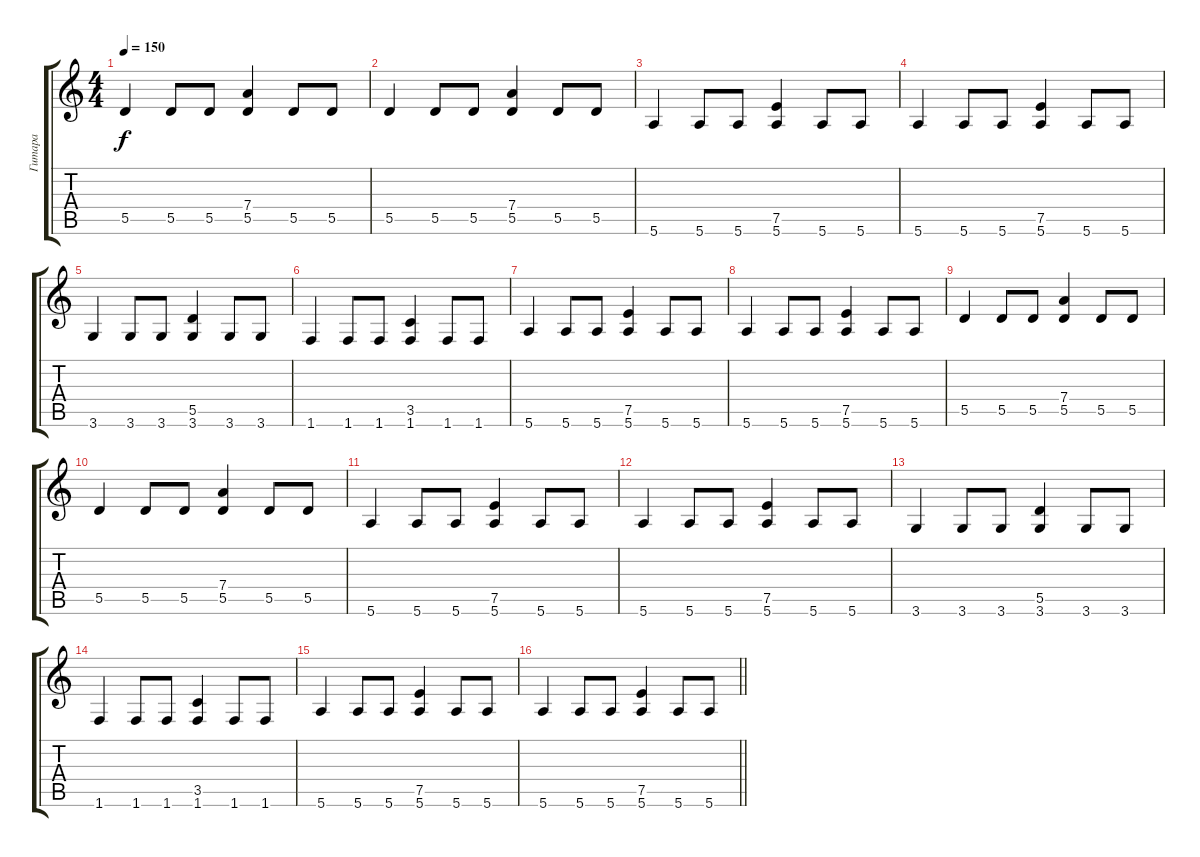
\track ("Гитара" "Гитара") {instrument acousticguitarsteel}
\staff {score tabs}
\tuning (E4 B3 G3 D3 A2 E2) {hide}
\ts (4 4)
\tempo 150
\clef g2
\ks c
5.5.4{dy f} 5.5.8 5.5.8 (7.4 5.5).4 5.5.8 5.5.8 |
5.5.4 5.5.8 5.5.8 (7.4 5.5).4 5.5.8 5.5.8 |
5.6.4 5.6.8 5.6.8 (7.5 5.6).4 5.6.8 5.6.8 |
5.6.4 5.6.8 5.6.8 (7.5 5.6).4 5.6.8 5.6.8 |
3.6.4 3.6.8 3.6.8 (5.5 3.6).4 3.6.8 3.6.8 |
1.6.4 1.6.8 1.6.8 (3.5 1.6).4 1.6.8 1.6.8 |
5.6.4 5.6.8 5.6.8 (7.5 5.6).4 5.6.8 5.6.8 |
5.6.4 5.6.8 5.6.8 (7.5 5.6).4 5.6.8 5.6.8 |
5.5.4 5.5.8 5.5.8 (7.4 5.5).4 5.5.8 5.5.8 |
5.5.4 5.5.8 5.5.8 (7.4 5.5).4 5.5.8 5.5.8 |
5.6.4 5.6.8 5.6.8 (7.5 5.6).4 5.6.8 5.6.8 |
5.6.4 5.6.8 5.6.8 (7.5 5.6).4 5.6.8 5.6.8 |
3.6.4 3.6.8 3.6.8 (5.5 3.6).4 3.6.8 3.6.8 |
1.6.4 1.6.8 1.6.8 (3.5 1.6).4 1.6.8 1.6.8 |
5.6.4 5.6.8 5.6.8 (7.5 5.6).4 5.6.8 5.6.8 |
\barLineRight lightlight
5.6.4 5.6.8 5.6.8 (7.5 5.6).4 5.6.8 5.6.8
